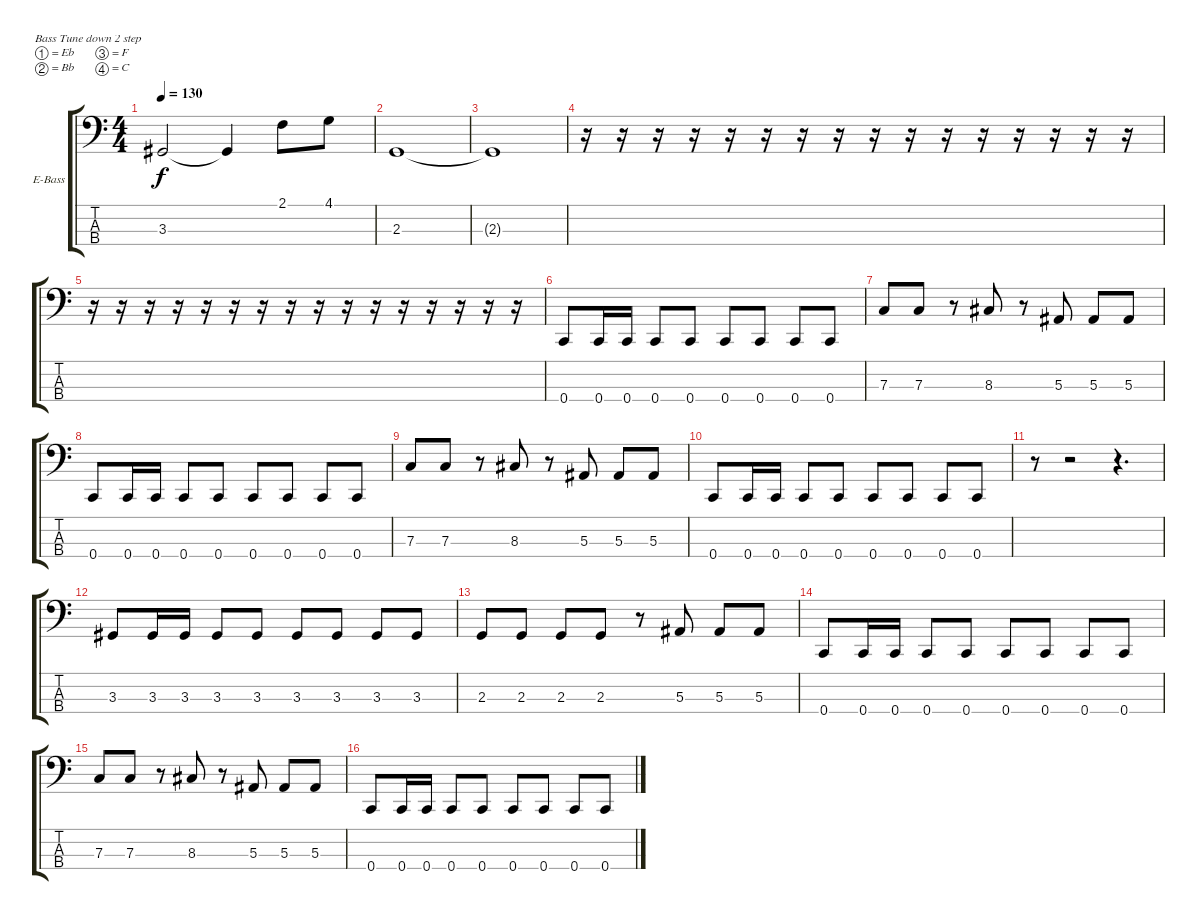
\defaultSystemsLayout 4
\bracketExtendMode groupsimilarinstruments
\firstSystemTrackNameOrientation horizontal
\otherSystemsTrackNameOrientation horizontal
\track ("Electric Bass" "E-Bass") {instrument electricbassfinger}
\staff {score tabs}
\tuning (Eb2 Bb1 F1 C1)
\ts (4 4)
\tempo 130
\clef f4
\scale
0.333333
\ks c
3.3{t}.2{dy f} 3.3{t}.4 2.1.8 4.1.8 |
\scale
0.333333 2.3.1 |
\scale
0.333333 2.3{t}.1 |
\scale
0.333333 r.16 r.16 r.16 r.16 r.16 r.16 r.16 r.16 r.16 r.16 r.16 r.16 r.16 r.16 r.16 r.16 |
\scale
0.333333 r.16 r.16 r.16 r.16 r.16 r.16 r.16 r.16 r.16 r.16 r.16 r.16 r.16 r.16 r.16 r.16 |
\scale
0.333333 0.4.8 0.4.16 0.4.16 0.4.8 0.4.8 0.4.8 0.4.8 0.4.8 0.4.8 |
\scale
0.333333 7.3.8 7.3.8 r.8 8.3.8 r.8 5.3.8 5.3.8 5.3.8 |
\scale
0.333333 0.4.8 0.4.16 0.4.16 0.4.8 0.4.8 0.4.8 0.4.8 0.4.8 0.4.8 |
\scale
0.333333 7.3.8 7.3.8 r.8 8.3.8 r.8 5.3.8 5.3.8 5.3.8 |
\scale
0.333333 0.4.8 0.4.16 0.4.16 0.4.8 0.4.8 0.4.8 0.4.8 0.4.8 0.4.8 |
\scale
0.333333 r.8 r.2 r.4{d} |
\scale
0.333333 3.3.8 3.3.16 3.3.16 3.3.8 3.3.8 3.3.8 3.3.8 3.3.8 3.3.8 |
\scale
0.333333 2.3.8 2.3.8 2.3.8 2.3.8 r.8 5.3.8 5.3.8 5.3.8 |
\scale
0.333333 0.4.8 0.4.16 0.4.16 0.4.8 0.4.8 0.4.8 0.4.8 0.4.8 0.4.8 |
\scale
0.333333 7.3.8 7.3.8 r.8 8.3.8 r.8 5.3.8 5.3.8 5.3.8 |
\scale
0.333333 0.4.8 0.4.16 0.4.16 0.4.8 0.4.8 0.4.8 0.4.8 0.4.8 0.4.8
